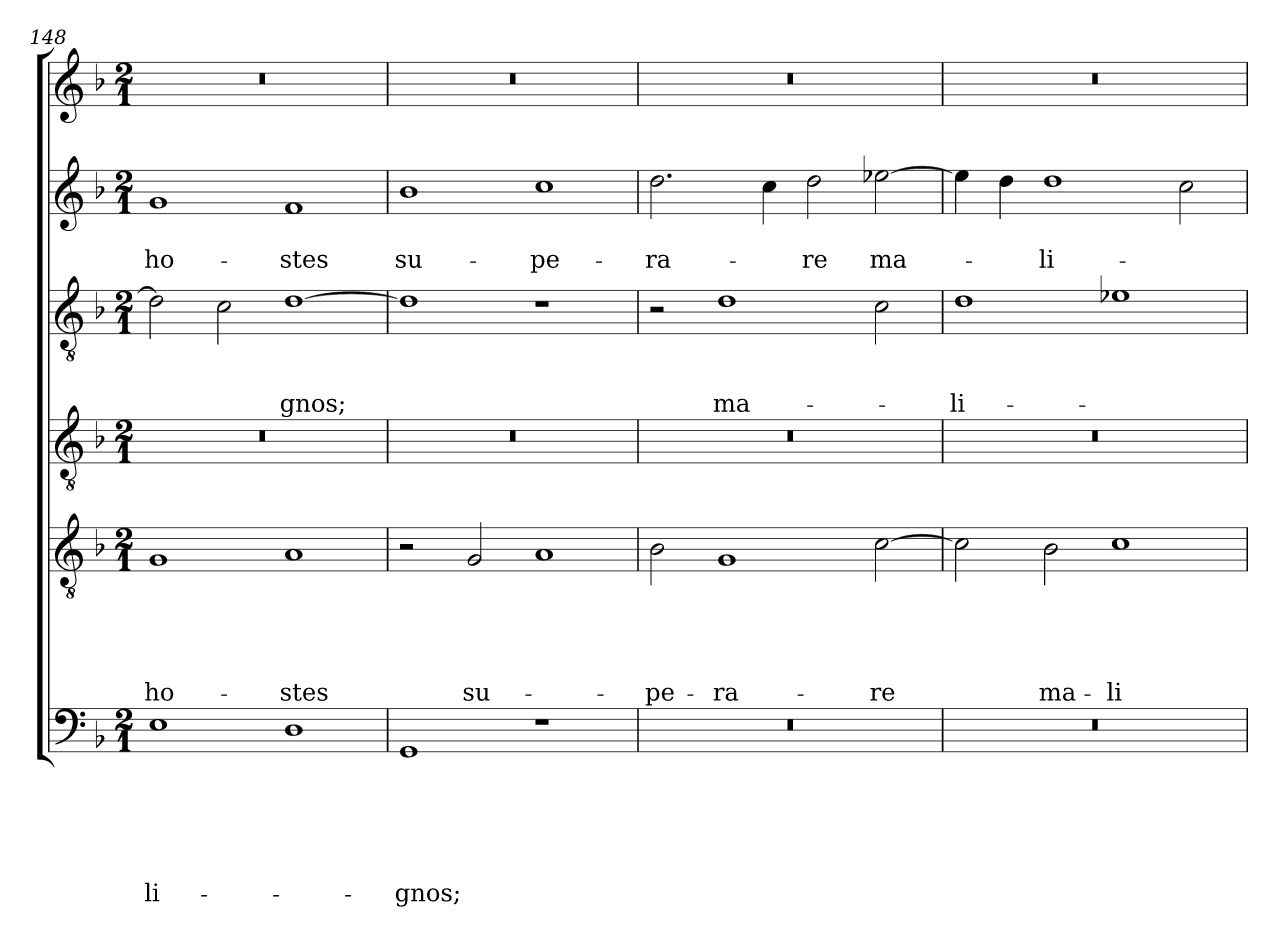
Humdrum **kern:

**kern	**text	**text	**text	**text	**text	**text	**kern	**text	**text	**text	**text	**text	**kern	**kern	**text	**text	**text	**kern	**text	**text	**kern
*part6	*part6	*part6	*part6	*part6	*part6	*part6	*part5	*part5	*part5	*part5	*part5	*part5	*part4	*part3	*part3	*part3	*part3	*part2	*part2	*part2	*part1
*staff6	*staff6	*staff6	*staff6	*staff6	*staff6	*staff6	*staff5	*staff5	*staff5	*staff5	*staff5	*staff5	*staff4	*staff3	*staff3	*staff3	*staff3	*staff2	*staff2	*staff2	*staff1
*clefF4	*	*	*	*	*	*	*clefGv2	*	*	*	*	*	*clefGv2	*clefGv2	*	*	*	*clefG2	*	*	*clefG2
*k[b-]	*	*	*	*	*	*	*k[b-]	*	*	*	*	*	*k[b-]	*k[b-]	*	*	*	*k[b-]	*	*	*k[b-]
*F:	*	*	*	*	*	*	*F:	*	*	*	*	*	*F:	*F:	*	*	*	*F:	*	*	*F:
*M2/1	*	*	*	*	*	*	*M2/1	*	*	*	*	*	*M2/1	*M2/1	*	*	*	*M2/1	*	*	*M2/1
=148	=148	=148	=148	=148	=148	=148	=148	=148	=148	=148	=148	=148	=148	=148	=148	=148	=148	=148	=148	=148	=148
!	!	!	!	!	!	!LO:LY:b	!	!	!	!	!	!LO:LY:b	!	!	!	!	!	!	!	!LO:LY:b	!
1E	.	.	.	.	.	-li-	1G	.	.	.	.	ho-	0r	2d\]	.	.	.	1g	.	ho-	0r
.	.	.	.	.	.	.	.	.	.	.	.	.	.	2c\	.	.	.	.	.	.	.
!	!	!	!	!	!	!	!	!	!	!	!	!LO:LY:b	!	!	!	!	!LO:LY:b	!	!	!LO:LY:b	!
1D	.	.	.	.	.	.	1A	.	.	.	.	-stes	.	[1d	.	.	-gnos;	1f	.	-stes	.
=149	=149	=149	=149	=149	=149	=149	=149	=149	=149	=149	=149	=149	=149	=149	=149	=149	=149	=149	=149	=149	=149
!	!	!	!	!	!	!LO:LY:b	!	!	!	!	!	!	!	!	!	!	!	!	!	!LO:LY:b	!
1GG	.	.	.	.	.	-gnos;	2r	.	.	.	.	.	0r	1d]	.	.	.	1b-	.	su-	0r
!	!	!	!	!	!	!	!	!	!	!	!	!LO:LY:b	!	!	!	!	!	!	!	!	!
.	.	.	.	.	.	.	2G/	.	.	.	.	su-	.	.	.	.	.	.	.	.	.
!	!	!	!	!	!	!	!	!	!	!	!	!	!	!	!	!	!	!	!	!LO:LY:b	!
1r	.	.	.	.	.	.	1A	.	.	.	.	.	.	1r	.	.	.	1cc	.	-pe-	.
!!LO:LB:g=z
=150	=150	=150	=150	=150	=150	=150	=150	=150	=150	=150	=150	=150	=150	=150	=150	=150	=150	=150	=150	=150	=150
!	!	!	!	!	!	!	!	!	!	!	!	!LO:LY:b	!	!	!	!	!	!	!	!LO:LY:b	!
0r	.	.	.	.	.	.	2B-\	.	.	.	.	-pe-	0r	2r	.	.	.	2.dd\	.	-ra-	0r
!	!	!	!	!	!	!	!	!	!	!	!	!LO:LY:b	!	!	!	!	!LO:LY:b	!	!	!	!
.	.	.	.	.	.	.	1G	.	.	.	.	-ra-	.	1d	.	.	ma-	.	.	.	.
.	.	.	.	.	.	.	.	.	.	.	.	.	.	.	.	.	.	4cc\	.	.	.
!	!	!	!	!	!	!	!	!	!	!	!	!	!	!	!	!	!	!	!	!LO:LY:b	!
.	.	.	.	.	.	.	.	.	.	.	.	.	.	.	.	.	.	2dd\	.	-re	.
!	!	!	!	!	!	!	!	!	!	!	!	!LO:LY:b	!	!	!	!	!	!	!	!LO:LY:b	!
.	.	.	.	.	.	.	[2c\	.	.	.	.	-re	.	2c\	.	.	.	[2ee-\	.	ma-	.
=151	=151	=151	=151	=151	=151	=151	=151	=151	=151	=151	=151	=151	=151	=151	=151	=151	=151	=151	=151	=151	=151
!	!	!	!	!	!	!	!	!	!	!	!	!	!	!	!	!	!LO:LY:b	!	!	!	!
0r	.	.	.	.	.	.	2c\]	.	.	.	.	.	0r	1d	.	.	-li-	4ee-\]	.	.	0r
.	.	.	.	.	.	.	.	.	.	.	.	.	.	.	.	.	.	4dd\	.	.	.
!	!	!	!	!	!	!	!	!	!	!	!	!LO:LY:b	!	!	!	!	!	!	!	!LO:LY:b	!
.	.	.	.	.	.	.	2B-\	.	.	.	.	ma-	.	.	.	.	.	1dd	.	-li-	.
!	!	!	!	!	!	!	!	!	!	!	!	!LO:LY:b	!	!	!	!	!	!	!	!	!
.	.	.	.	.	.	.	1c	.	.	.	.	-li-	.	1e-	.	.	.	.	.	.	.
.	.	.	.	.	.	.	.	.	.	.	.	.	.	.	.	.	.	2cc\	.	.	.
=	=	=	=	=	=	=	=	=	=	=	=	=	=	=	=	=	=	=	=	=	=
*-	*-	*-	*-	*-	*-	*-	*-	*-	*-	*-	*-	*-	*-	*-	*-	*-	*-	*-	*-	*-	*-
